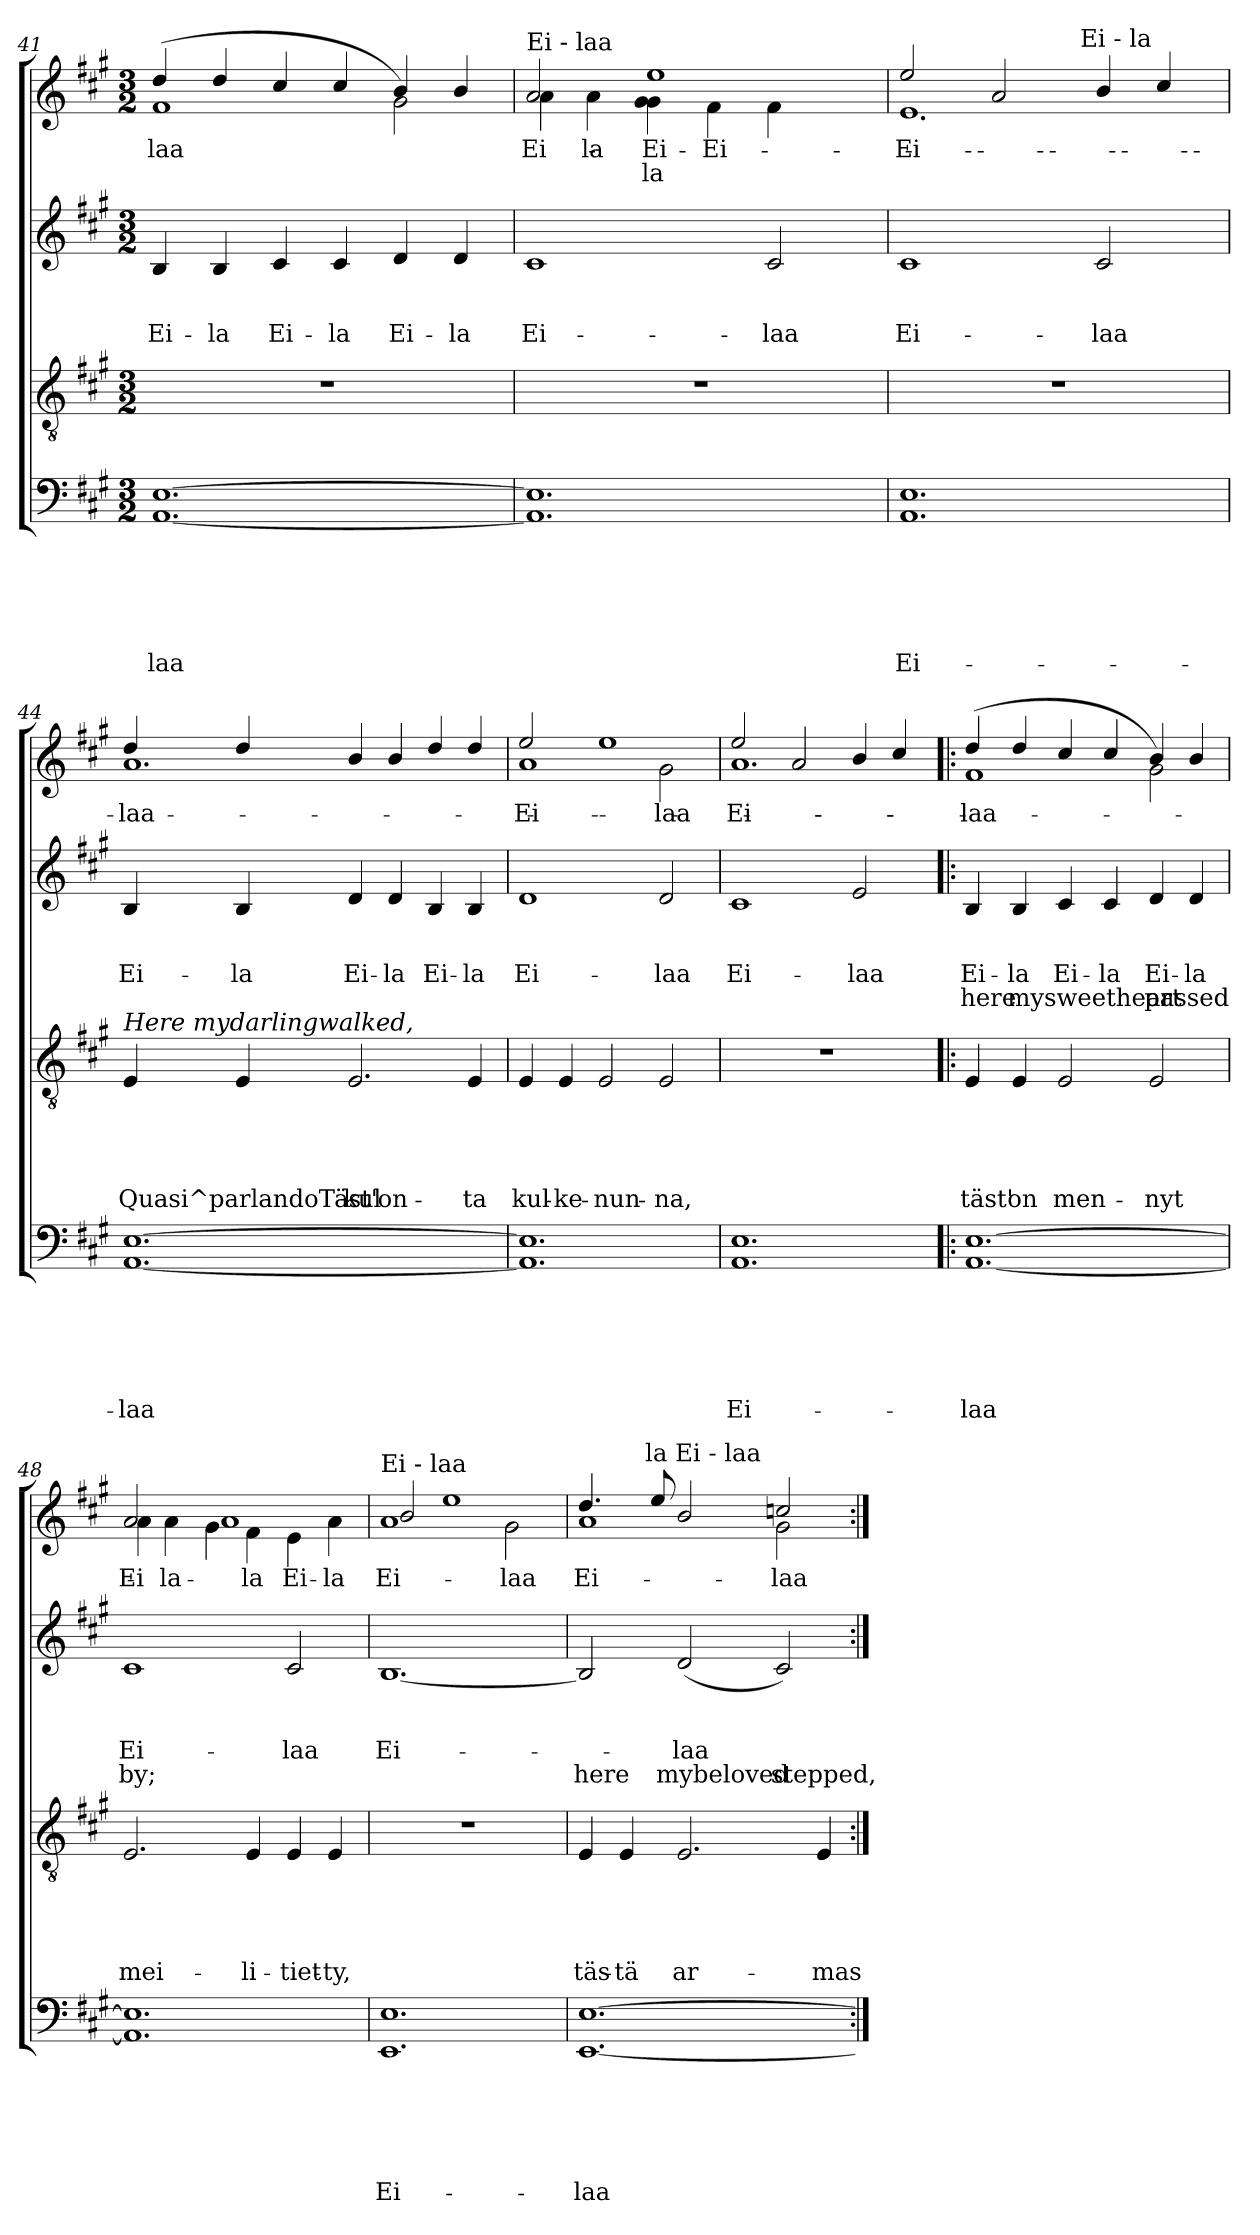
**kern	**text	**text	**text	**text	**text	**text	**kern	**text	**text	**text	**text	**text	**kern	**text	**text	**text	**text	**kern	**text	**text
*part4	*part4	*part4	*part4	*part4	*part4	*part4	*part3	*part3	*part3	*part3	*part3	*part3	*part2	*part2	*part2	*part2	*part2	*part1	*part1	*part1
*staff4	*staff4	*staff4	*staff4	*staff4	*staff4	*staff4	*staff3	*staff3	*staff3	*staff3	*staff3	*staff3	*staff2	*staff2	*staff2	*staff2	*staff2	*staff1	*staff1	*staff1
!!LO:LB:g=z
*clefF4	*	*	*	*	*	*	*clefGv2	*	*	*	*	*	*clefG2	*	*	*	*	*clefG2	*	*
*k[f#c#g#]	*	*	*	*	*	*	*k[f#c#g#]	*	*	*	*	*	*k[f#c#g#]	*	*	*	*	*k[f#c#g#]	*	*
*A:	*	*	*	*	*	*	*A:	*	*	*	*	*	*A:	*	*	*	*	*A:	*	*
*M3/2	*	*	*	*	*	*	*M3/2	*	*	*	*	*	*M3/2	*	*	*	*	*M3/2	*	*
=41	=41	=41	=41	=41	=41	=41	=41	=41	=41	=41	=41	=41	=41	=41	=41	=41	=41	=41	=41	=41
!	!	!	!	!	!	!	!	!	!	!	!	!	!	!	!	!	!	!LO:TX:a:t=Ei - la Ei - la Ei - la	!	!
!	!	!	!	!	!	!LO:LY:b	!	!	!	!	!	!	!	!	!	!LO:LY:b	!	!	!LO:LY:b	!
*	*	*	*	*	*	*	*	*	*	*	*	*	*	*	*	*	*	*^	*	*
[<1.AA [>1.E	.	.	.	.	.	-laa	1.r	.	.	.	.	.	4B/	.	.	Ei-	.	(<1f#	4dd/	-laa	.
!	!	!	!	!	!	!	!	!	!	!	!	!	!	!	!	!LO:LY:b	!	!	!	!	!
.	.	.	.	.	.	.	.	.	.	.	.	.	4B/	.	.	-la	.	.	4dd/	.	.
!	!	!	!	!	!	!	!	!	!	!	!	!	!	!	!	!LO:LY:b	!	!	!	!	!
.	.	.	.	.	.	.	.	.	.	.	.	.	4c#/	.	.	Ei-	.	.	4cc#/	.	.
!	!	!	!	!	!	!	!	!	!	!	!	!	!	!	!	!LO:LY:b	!	!	!	!	!
.	.	.	.	.	.	.	.	.	.	.	.	.	4c#/	.	.	-la	.	.	4cc#/	.	.
!	!	!	!	!	!	!	!	!	!	!	!	!	!	!	!	!LO:LY:b	!	!	!	!	!
.	.	.	.	.	.	.	.	.	.	.	.	.	4d/	.	.	Ei-	.	4b/	2g#\)	.	.
!	!	!	!	!	!	!	!	!	!	!	!	!	!	!	!	!LO:LY:b	!	!	!	!	!
.	.	.	.	.	.	.	.	.	.	.	.	.	4d/	.	.	-la	.	4b/	.	.	.
=42	=42	=42	=42	=42	=42	=42	=42	=42	=42	=42	=42	=42	=42	=42	=42	=42	=42	=42	=42	=42	=42
!	!	!	!	!	!	!	!	!	!	!	!	!	!	!	!	!	!	!LO:TX:a:t=Ei - laa	!	!	!
!	!	!	!	!	!	!	!	!	!	!	!	!	!	!	!	!LO:LY:b	!	!	!	!LO:LY:b	!
1.AA] 1.E]	.	.	.	.	.	.	1.r	.	.	.	.	.	1c#	.	.	Ei-	.	2a/	4a\	Ei-	.
!	!	!	!	!	!	!	!	!	!	!	!	!	!	!	!	!	!	!	!	!LO:LY:b	!
.	.	.	.	.	.	.	.	.	.	.	.	.	.	.	.	.	.	.	4a\	-la	.
!	!	!	!	!	!	!	!	!	!	!	!	!	!	!	!	!	!	!	!	!LO:LY:b	!LO:LY:b
.	.	.	.	.	.	.	.	.	.	.	.	.	.	.	.	.	.	4g#\ 4g#\	1ee	Ei-	la
!	!	!	!	!	!	!	!	!	!	!	!	!	!	!	!	!	!	!	!	!LO:LY:b	!
.	.	.	.	.	.	.	.	.	.	.	.	.	.	.	.	.	.	4f#\	.	-Ei-	.
!	!	!	!	!	!	!	!	!	!	!	!	!	!	!	!	!LO:LY:b	!	!	!	!	!
.	.	.	.	.	.	.	.	.	.	.	.	.	2c#/	.	.	-laa	.	4f#\	.	.	.
.	.	.	.	.	.	.	.	.	.	.	.	.	.	.	.	.	.	4ryy	.	.	.
*	*	*	*	*	*	*	*	*	*	*	*	*	*	*	*	*	*	*v	*v	*	*
=43	=43	=43	=43	=43	=43	=43	=43	=43	=43	=43	=43	=43	=43	=43	=43	=43	=43	=43	=43	=43
!	!	!	!	!	!	!	!	!	!	!	!	!	!	!	!	!	!	!LO:TX:a:t=Ei - laa	!	!
!	!	!	!	!	!	!LO:LY:b	!	!	!	!	!	!	!	!	!	!LO:LY:b	!	!	!LO:LY:b	!
*	*	*	*	*	*	*	*	*	*	*	*	*	*	*	*	*	*	*^	*	*
*	*	*	*	*	*	*	*	*	*	*	*	*	*	*	*	*	*	*	*^	*	*
1.AA 1.E	.	.	.	.	.	Ei-	1.r	.	.	.	.	.	1c#	.	.	Ei-	.	32%31ryy	1.e	2ee/	Ei-	.
.	.	.	.	.	.	.	.	.	.	.	.	.	.	.	.	.	.	.	.	2a/	.	.
!	!	!	!	!	!	!	!	!	!	!	!	!	!	!	!	!	!	!LO:TX:a:t=Ei - la	!	!	!	!
.	.	.	.	.	.	.	.	.	.	.	.	.	.	.	.	.	.	2ryy	.	.	.	.
!	!	!	!	!	!	!	!	!	!	!	!	!	!	!	!	!LO:LY:b	!	!	!	!	!	!
.	.	.	.	.	.	.	.	.	.	.	.	.	2c#/	.	.	-laa	.	.	.	4b/	.	.
.	.	.	.	.	.	.	.	.	.	.	.	.	.	.	.	.	.	.	.	4cc#/	.	.
.	.	.	.	.	.	.	.	.	.	.	.	.	.	.	.	.	.	32ryy	.	.	.	.
*	*	*	*	*	*	*	*	*	*	*	*	*	*	*	*	*	*	*v	*v	*v	*	*
=44	=44	=44	=44	=44	=44	=44	=44	=44	=44	=44	=44	=44	=44	=44	=44	=44	=44	=44	=44	=44
!	!	!	!	!	!	!	!	!	!	!	!	!	!	!	!	!	!	!LO:TX:a:t=Ei - la Ei - la Ei - la	!	!
!	!	!	!	!	!	!	!LO:TX:a:i:t=Here mydarlingwalked,	!	!	!	!	!	!	!	!	!	!	!	!	!
!	!	!	!	!	!	!LO:LY:b	!	!	!	!	!	!LO:LY:b:rj	!	!	!	!LO:LY:b	!	!	!LO:LY:b	!
*	*	*	*	*	*	*	*	*	*	*	*	*	*	*	*	*	*	*^	*	*
[>1.AA [>1.E	.	.	.	.	.	-laa	4E/	.	.	.	.	Quasi^parlandoTäst'on	4B/	.	.	Ei-	.	1.a	4dd/	-laa	.
!	!	!	!	!	!	!	!	!	!	!	!	!	!	!	!	!LO:LY:b	!	!	!	!	!
.	.	.	.	.	.	.	4E/	.	.	.	.	.	4B/	.	.	-la	.	.	4dd/	.	.
!	!	!	!	!	!	!	!	!	!	!	!	!LO:LY:b:rj	!	!	!	!LO:LY:b	!	!	!	!	!
.	.	.	.	.	.	.	2.E/	.	.	.	.	kul-	4d/	.	.	Ei-	.	.	4b/	.	.
!	!	!	!	!	!	!	!	!	!	!	!	!	!	!	!	!LO:LY:b	!	!	!	!	!
.	.	.	.	.	.	.	.	.	.	.	.	.	4d/	.	.	-la	.	.	4b/	.	.
!	!	!	!	!	!	!	!	!	!	!	!	!	!	!	!	!LO:LY:b	!	!	!	!	!
.	.	.	.	.	.	.	.	.	.	.	.	.	4B/	.	.	Ei-	.	.	4dd/	.	.
!	!	!	!	!	!	!	!	!	!	!	!	!LO:LY:b:rj	!	!	!	!LO:LY:b	!	!	!	!	!
.	.	.	.	.	.	.	4E/	.	.	.	.	-ta	4B/	.	.	-la	.	.	4dd/	.	.
!!LO:PB:g=z	!!
=45	=45	=45	=45	=45	=45	=45	=45	=45	=45	=45	=45	=45	=45	=45	=45	=45	=45	=45	=45	=45	=45
!	!	!	!	!	!	!	!	!	!	!	!	!LO:LY:b:rj	!	!	!	!LO:LY:b	!	!	!	!LO:LY:b	!
1.AA] 1.E]	.	.	.	.	.	.	4E/	.	.	.	.	kul-	1d	.	.	Ei-	.	1a	2ee/	Ei-	.
!	!	!	!	!	!	!	!	!	!	!	!	!LO:LY:b:rj	!	!	!	!	!	!	!	!	!
.	.	.	.	.	.	.	4E/	.	.	.	.	-ke-	.	.	.	.	.	.	.	.	.
!	!	!	!	!	!	!	!	!	!	!	!	!LO:LY:b:rj	!	!	!	!	!	!	!	!	!
.	.	.	.	.	.	.	2E/	.	.	.	.	-nun-	.	.	.	.	.	.	1ee	.	.
!	!	!	!	!	!	!	!	!	!	!	!	!LO:LY:b:rj	!	!	!	!LO:LY:b	!	!	!	!LO:LY:b	!
.	.	.	.	.	.	.	2E/	.	.	.	.	-na,	2d/	.	.	-laa	.	2g#\	.	laa	.
=46	=46	=46	=46	=46	=46	=46	=46	=46	=46	=46	=46	=46	=46	=46	=46	=46	=46	=46	=46	=46	=46
!	!	!	!	!	!	!LO:LY:b	!	!	!	!	!	!	!	!	!	!LO:LY:b	!	!	!	!LO:LY:b	!
1.AA 1.E	.	.	.	.	.	Ei-	1.r	.	.	.	.	.	1c#	.	.	Ei-	.	1.a	2ee/	-Ei-	.
.	.	.	.	.	.	.	.	.	.	.	.	.	.	.	.	.	.	.	2a/	.	.
!	!	!	!	!	!	!	!	!	!	!	!	!	!	!	!	!LO:LY:b	!	!	!	!	!
.	.	.	.	.	.	.	.	.	.	.	.	.	2e/	.	.	-laa	.	.	4b/	.	.
.	.	.	.	.	.	.	.	.	.	.	.	.	.	.	.	.	.	.	4cc#/	.	.
=47!|:	=47!|:	=47!|:	=47!|:	=47!|:	=47!|:	=47!|:	=47!|:	=47!|:	=47!|:	=47!|:	=47!|:	=47!|:	=47!|:	=47!|:	=47!|:	=47!|:	=47!|:	=47!|:	=47!|:	=47!|:	=47!|:
!	!	!	!	!	!	!LO:LY:b	!	!	!	!	!	!LO:LY:b:rj	!	!	!	!LO:LY:b	!LO:LY:b	!	!	!LO:LY:b	!
[<1.AA [>1.E	.	.	.	.	.	-laa	4E/	.	.	.	.	täst'	4B/	.	.	Ei-	here	(<1f#	4dd/	-laa	.
!	!	!	!	!	!	!	!	!	!	!	!	!LO:LY:b:rj	!	!	!	!LO:LY:b	!LO:LY:b	!	!	!	!
.	.	.	.	.	.	.	4E/	.	.	.	.	on	4B/	.	.	-la	mysweetheart	.	4dd/	.	.
!	!	!	!	!	!	!	!	!	!	!	!	!LO:LY:b:rj	!	!	!	!LO:LY:b	!	!	!	!	!
.	.	.	.	.	.	.	2E/	.	.	.	.	men-	4c#/	.	.	Ei-	.	.	4cc#/	.	.
!	!	!	!	!	!	!	!	!	!	!	!	!	!	!	!	!LO:LY:b	!	!	!	!	!
.	.	.	.	.	.	.	.	.	.	.	.	.	4c#/	.	.	-la	.	.	4cc#/	.	.
!	!	!	!	!	!	!	!	!	!	!	!	!LO:LY:b:rj	!	!	!	!LO:LY:b	!LO:LY:b	!	!	!	!
.	.	.	.	.	.	.	2E/	.	.	.	.	-nyt	4d/	.	.	Ei-	passed	4b/	2g#\)	.	.
!	!	!	!	!	!	!	!	!	!	!	!	!	!	!	!	!LO:LY:b	!	!	!	!	!
.	.	.	.	.	.	.	.	.	.	.	.	.	4d/	.	.	-la	.	4b/	.	.	.
=48	=48	=48	=48	=48	=48	=48	=48	=48	=48	=48	=48	=48	=48	=48	=48	=48	=48	=48	=48	=48	=48
!	!	!	!	!	!	!	!	!	!	!	!	!LO:LY:b:rj	!	!	!	!LO:LY:b	!LO:LY:b	!	!	!LO:LY:b	!
1.AA] 1.E]	.	.	.	.	.	.	2.E/	.	.	.	.	mei-	1c#	.	.	Ei-	by;	2a/	4a\	Ei-	.
!	!	!	!	!	!	!	!	!	!	!	!	!	!	!	!	!	!	!	!	!LO:LY:b	!
.	.	.	.	.	.	.	.	.	.	.	.	.	.	.	.	.	.	.	4a\	-la	.
!	!	!	!	!	!	!	!	!	!	!	!	!	!	!	!	!	!	!	!	!LO:LY:b	!
.	.	.	.	.	.	.	.	.	.	.	.	.	.	.	.	.	.	4g#\	1a	.	.
!	!	!	!	!	!	!	!	!	!	!	!	!LO:LY:b:rj	!	!	!	!	!	!	!	!LO:LY:b	!
.	.	.	.	.	.	.	4E/	.	.	.	.	-li-	.	.	.	.	.	4f#\	.	-la	.
!	!	!	!	!	!	!	!	!	!	!	!	!LO:LY:b:rj	!	!	!	!LO:LY:b	!	!	!	!LO:LY:b	!
.	.	.	.	.	.	.	4E/	.	.	.	.	-tiet-	2c#/	.	.	-laa	.	4e\	.	Ei-	.
!	!	!	!	!	!	!	!	!	!	!	!	!LO:LY:b:rj	!	!	!	!	!	!	!	!LO:LY:b	!
.	.	.	.	.	.	.	4E/	.	.	.	.	-ty,	.	.	.	.	.	4a\	.	-la	.
!!LO:LB:g=z	!!
=49	=49	=49	=49	=49	=49	=49	=49	=49	=49	=49	=49	=49	=49	=49	=49	=49	=49	=49	=49	=49	=49
!	!	!	!	!	!	!	!	!	!	!	!	!	!	!	!	!	!	!LO:TX:a:t=Ei - laa	!	!	!
!	!	!	!	!	!	!LO:LY:b	!	!	!	!	!	!	!	!	!	!LO:LY:b	!	!	!	!LO:LY:b	!
1.EE 1.E	.	.	.	.	.	Ei-	1.r	.	.	.	.	.	[<1.B	.	.	Ei-	.	1a	2b/	Ei-	.
.	.	.	.	.	.	.	.	.	.	.	.	.	.	.	.	.	.	.	1ee	.	.
!	!	!	!	!	!	!	!	!	!	!	!	!	!	!	!	!	!	!	!	!LO:LY:b	!
.	.	.	.	.	.	.	.	.	.	.	.	.	.	.	.	.	.	2g#\	.	laa	.
*	*	*	*	*	*	*	*	*	*	*	*	*	*	*	*	*	*	*v	*v	*	*
=50	=50	=50	=50	=50	=50	=50	=50	=50	=50	=50	=50	=50	=50	=50	=50	=50	=50	=50	=50	=50
!	!	!	!	!	!	!	!	!	!	!	!	!	!	!	!	!	!	!LO:TX:a:t=Ei -	!	!
!	!	!	!	!	!	!LO:LY:b	!	!	!	!	!	!LO:LY:b:rj	!	!	!	!	!LO:LY:b	!	!LO:LY:b	!
*	*	*	*	*	*	*	*	*	*	*	*	*	*	*	*	*	*	*^	*	*
*	*	*	*	*	*	*	*	*	*	*	*	*	*	*	*	*	*	*	*^	*	*
[<1.EE [>1.E	.	.	.	.	.	-laa	4E/	.	.	.	.	täs-	2B/]	.	.	.	here	96%35ryy	1a	4.dd/	Ei-	.
!	!	!	!	!	!	!	!	!	!	!	!	!LO:LY:b:rj	!	!	!	!	!	!	!	!	!	!
.	.	.	.	.	.	.	4E/	.	.	.	.	-tä	.	.	.	.	.	.	.	.	.	.
!	!	!	!	!	!	!	!	!	!	!	!	!	!	!	!	!	!	!LO:TX:a:t=la Ei - laa	!	!	!	!
.	.	.	.	.	.	.	.	.	.	.	.	.	.	.	.	.	.	96%109ryy	.	.	.	.
.	.	.	.	.	.	.	.	.	.	.	.	.	.	.	.	.	.	.	.	8ee/	.	.
!	!	!	!	!	!	!	!	!	!	!	!	!LO:LY:b:rj	!	!	!	!LO:LY:b	!LO:LY:b	!	!	!	!	!
.	.	.	.	.	.	.	2.E/	.	.	.	.	ar-	(<2d/	.	.	-laa	mybeloved	.	.	2b/	.	.
!	!	!	!	!	!	!	!	!	!	!	!	!	!	!	!	!	!LO:LY:b	!	!	!	!LO:LY:b	!
.	.	.	.	.	.	.	.	.	.	.	.	.	2c#/)	.	.	.	stepped,	.	2g#\	2ccn/	-laa	.
!	!	!	!	!	!	!	!	!	!	!	!	!LO:LY:b:rj	!	!	!	!	!	!	!	!	!	!
.	.	.	.	.	.	.	4E/	.	.	.	.	-mas	.	.	.	.	.	.	.	.	.	.
*	*	*	*	*	*	*	*	*	*	*	*	*	*	*	*	*	*	*v	*v	*v	*	*
=:|!	=:|!	=:|!	=:|!	=:|!	=:|!	=:|!	=:|!	=:|!	=:|!	=:|!	=:|!	=:|!	=:|!	=:|!	=:|!	=:|!	=:|!	=:|!	=:|!	=:|!
*-	*-	*-	*-	*-	*-	*-	*-	*-	*-	*-	*-	*-	*-	*-	*-	*-	*-	*-	*-	*-
